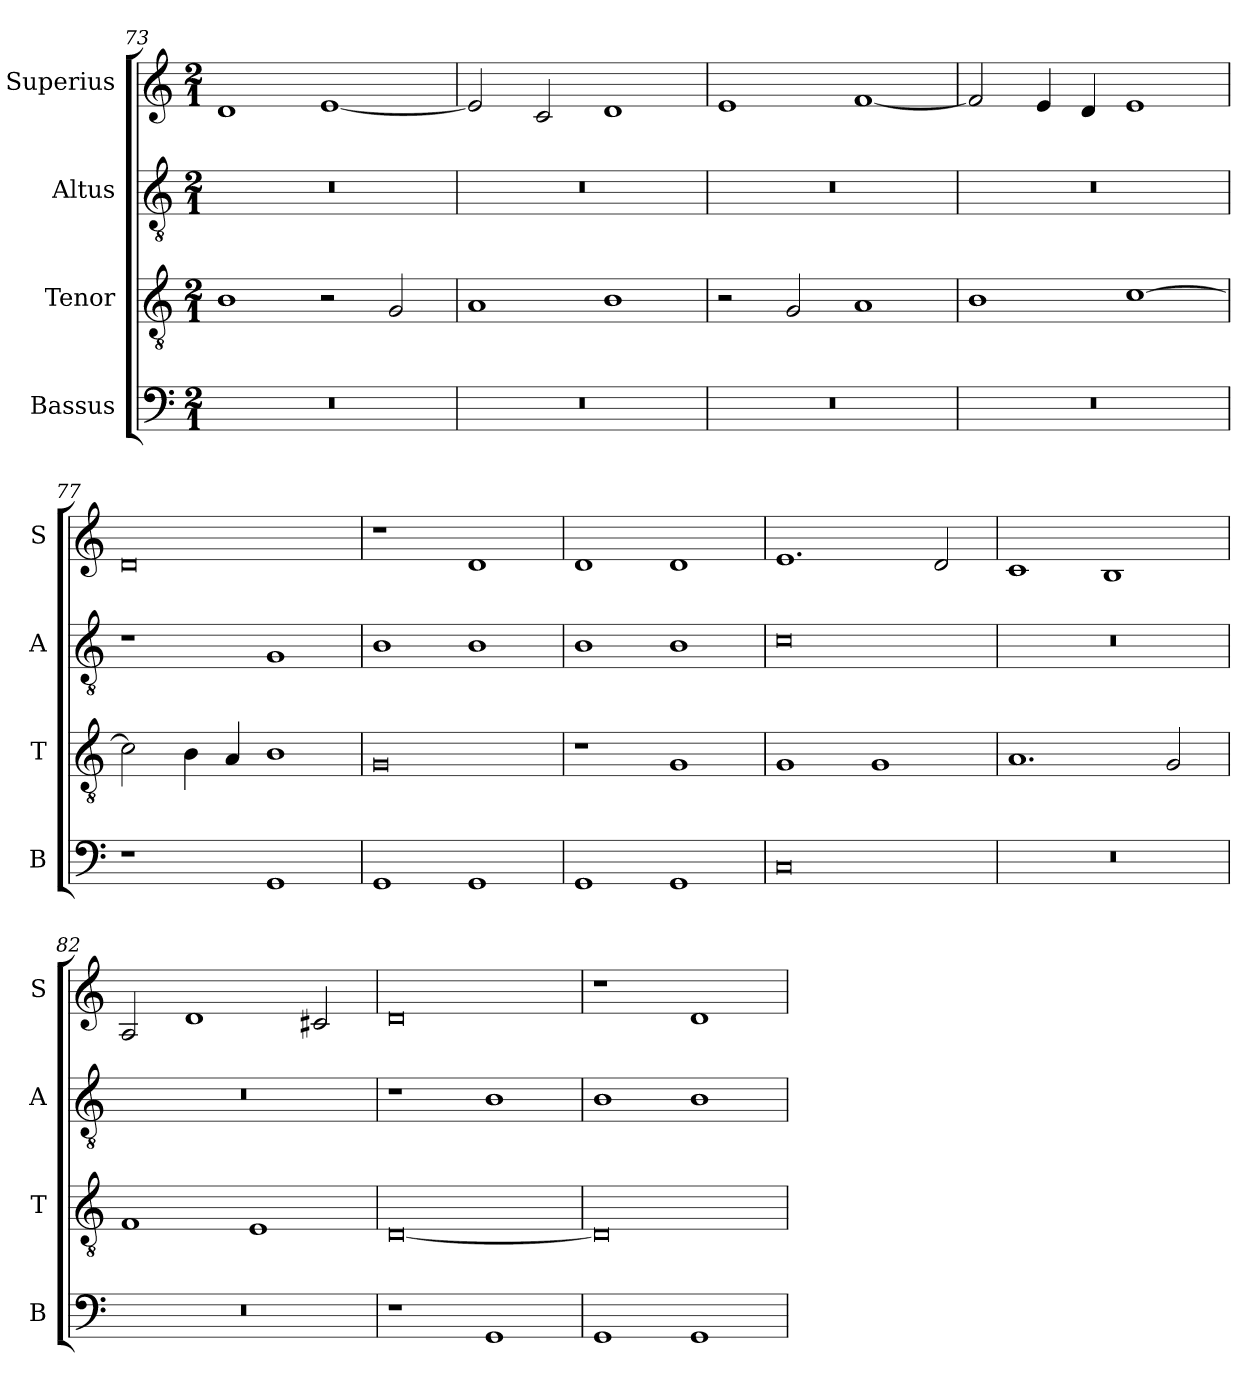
**kern	**kern	**kern	**kern
*part4	*part3	*part2	*part1
*staff4	*staff3	*staff2	*staff1
*I"Bassus	*I"Tenor	*I"Altus	*I"Superius
*I'B	*I'T	*I'A	*I'S
*clefF4	*clefGv2	*clefGv2	*clefG2
*k[]	*k[]	*k[]	*k[]
*M2/1	*M2/1	*M2/1	*M2/1
=73	=73	=73	=73
0r	1B	0r	1d
.	2r	.	[1e
.	2G/	.	.
=74	=74	=74	=74
0r	1A	0r	2e/]
.	.	.	2c/
.	1B	.	1d
=75	=75	=75	=75
0r	2r	0r	1e
.	2G/	.	.
.	1A	.	[1f
=76	=76	=76	=76
0r	1B	0r	2f/]
.	.	.	4e/
.	.	.	4d/
.	[1c	.	1e
=77	=77	=77	=77
1r	2c\]	1r	0d
.	4B\	.	.
.	4A/	.	.
1GG	1B	1G	.
=78	=78	=78	=78
1GG	0G	1B	1r
1GG	.	1B	1d
=79	=79	=79	=79
1GG	1r	1B	1d
1GG	1G	1B	1d
=80	=80	=80	=80
0C	1G	0c	1.e
.	1G	.	.
.	.	.	2d/
=81	=81	=81	=81
0r	1.A	0r	1c
.	.	.	1B
.	2G/	.	.
=82	=82	=82	=82
0r	1F	0r	2A/
.	.	.	1d
.	1E	.	.
.	.	.	2c#X/
=83	=83	=83	=83
1r	[0D	1r	0d
1GG	.	1B	.
=84	=84	=84	=84
1GG	0D]	1B	1r
1GG	.	1B	1d
=	=	=	=
*-	*-	*-	*-
